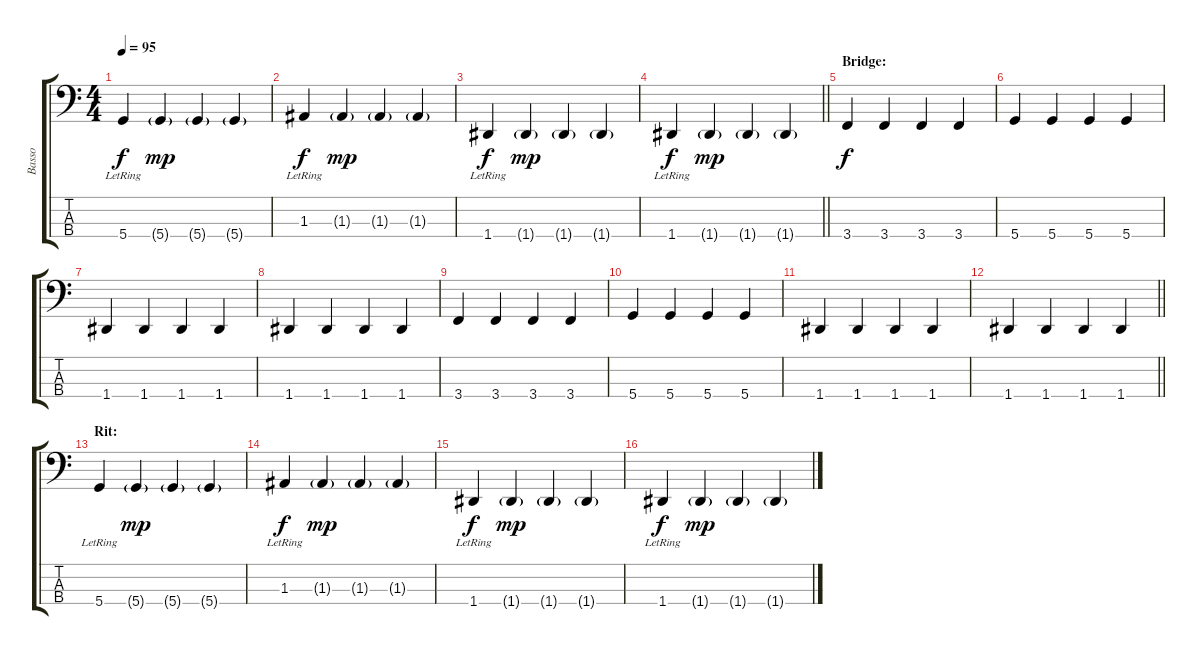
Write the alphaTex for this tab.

\track ("Basso" "Basso") {instrument electricbasspick}
\staff {score tabs}
\tuning (G2 D2 A1 D1) {hide}
\ts (4 4)
\tempo 95
\clef f4
\ks c
5.4{lr}.4{dy f} 5.4{g}.4{dy mp} 5.4{g}.4 5.4{g}.4 |
1.3{lr}.4{dy f} 1.3{g}.4{dy mp} 1.3{g}.4 1.3{g}.4 |
1.4{lr}.4{dy f} 1.4{g}.4{dy mp} 1.4{g}.4 1.4{g}.4 |
\barLineRight lightlight
1.4{lr}.4{dy f} 1.4{g}.4{dy mp} 1.4{g}.4 1.4{g}.4 |
\section ("" "Bridge:")
3.4.4{dy f} 3.4.4 3.4.4 3.4.4 |
5.4.4 5.4.4 5.4.4 5.4.4 |
1.4.4 1.4.4 1.4.4 1.4.4 |
1.4.4 1.4.4 1.4.4 1.4.4 |
3.4.4 3.4.4 3.4.4 3.4.4 |
5.4.4 5.4.4 5.4.4 5.4.4 |
1.4.4 1.4.4 1.4.4 1.4.4 |
\barLineRight lightlight
1.4.4 1.4.4 1.4.4 1.4.4 |
\section ("" "Rit:")
5.4{lr}.4 5.4{g}.4{dy mp} 5.4{g}.4 5.4{g}.4 |
1.3{lr}.4{dy f} 1.3{g}.4{dy mp} 1.3{g}.4 1.3{g}.4 |
1.4{lr}.4{dy f} 1.4{g}.4{dy mp} 1.4{g}.4 1.4{g}.4 |
1.4{lr}.4{dy f} 1.4{g}.4{dy mp} 1.4{g}.4 1.4{g}.4
